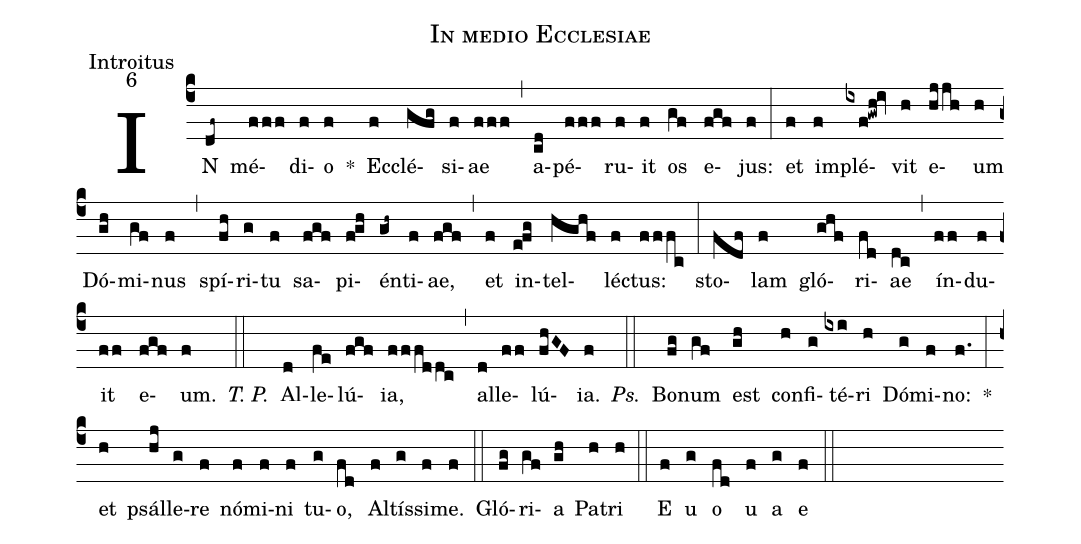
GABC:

name:In medio Ecclesiae;
office-part:Introitus;
mode:6;
%%
(c4) IN(df~) mé(fff)di(f)o(f) *() Ec(f)clé(gfg)si(f)ae(fff) (,) a(cd)pé(fff)ru(f)it(f) os(gf) e(fgf)jus:(f) (:) et(f) im(f)plé(ixf!gwh!iv)vit(h) e(hjjh)um(h) Dó(gh)mi(gf)nus(f) (,) spí(fh)ri(g)tu(f) sa(fgf)pi(f!gh)én(gh~)ti(f)ae,(fgf) (,) et(f) in(e!fg)tel(hghf)lé(f)ctus:(fffc) (:) sto(fdf)lam(f) gló(ghf)ri(fd)ae(dc) (,) ín(ff)du(f)it(ff) e(fgf)um.(f) <i>T. P.</i>(::) Al(d)le(fe)lú(fgf)ia,(fffddc) (,) al(d)le(ff)lú(fhGF)ia.(f) <i>Ps.</i>(::) Bo(fg)num(gf) est(gh) con(h)fi(g)té(ixi)ri(h) Dó(g)mi(f)no:(f.) *(:) et(h) psál(hj)le(g)re(f) nó(f)mi(f)ni(f) tu(g)o,(fd) Al(f)tís(g)si(f)me.(f) (::) Gló(fg)ri(gf)a(gh) Pa(h)tri(h) (::) E(f) u(g) o(fd) u(f) a(g) e(f) (::)
